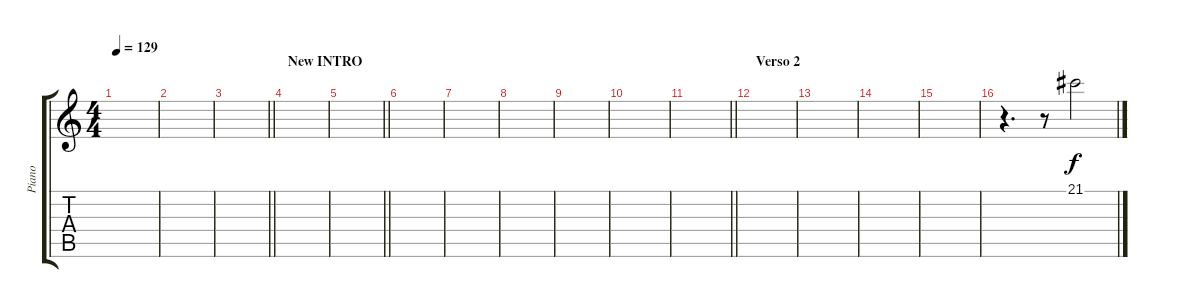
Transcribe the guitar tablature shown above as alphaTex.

\track ("Piano" "Piano") {instrument honkytonkpiano}
\staff {score tabs}
\tuning (E4 B3 G3 D3 A2 E2) {hide}
\ts (4 4)
\tempo 129
\clef g2
\ks c
|
|
\barLineRight lightlight
|
\section ("" "New INTRO")
|
\barLineRight lightlight
|
\section ("" "")
|
|
|
|
|
\barLineRight lightlight
|
\section ("" "Verso 2")
|
|
|
|
r.4{d} r.8 21.1.2
